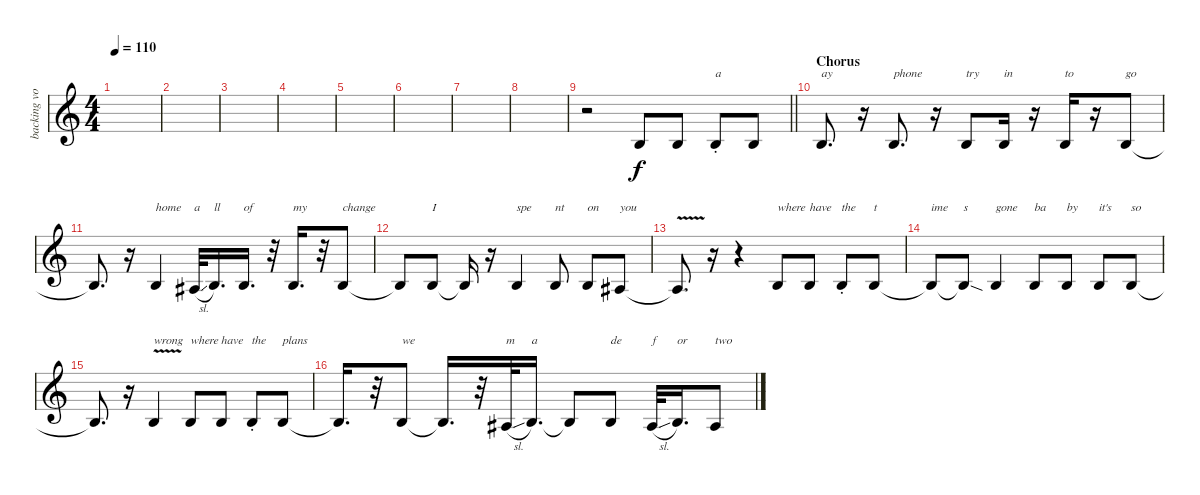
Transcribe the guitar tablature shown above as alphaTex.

\track ("backing vocals" "backing vo") {instrument lead2sawtooth}
\staff {score}
\tuning (E4 B3 G3 D3 A2 E2) {hide}
\ts (4 4)
\tempo 110
\clef g2
\ks c
|
|
|
|
|
|
|
|
\barLineRight lightlight
r.2 4.3.8 4.3.8 4.3{st}.8{txt "a"} 4.3.8 |
\section ("" "Chorus")
4.3.8{d txt "ay"} r.16 4.3.8{d txt "phone"} r.16 4.3.8{txt "try"} 4.3.16{txt "in"} r.16 4.3.16{txt "to"} r.16 4.3.8{txt "go"} |
4.3{t}.8{d} r.16 4.3.4{txt "home"} 3.3{sl}.32{txt "a"} 4.3.16{d txt "ll"} 4.3.16{d txt "of"} r.32 4.3.16{d txt "my"} r.32 4.3.8{txt "change"} |
4.3{t}.8 4.3.8{txt "I"} 4.3{t}.16 r.16 4.3.4{txt "spe"} 4.3.8{txt "nt"} 4.3.8{txt "on"} 3.3.8{txt "you"} |
3.3{v t}.8{d} r.16 r.4 4.3.8{txt "where"} 4.3.8{txt "have"} 4.3{st}.8{txt "the"} 4.3.8{txt "t"} |
4.3{t}.8{txt "ime"} 4.3{sod t}.8{txt "s"} 4.3.4{txt "gone"} 4.3.8{txt "ba"} 4.3.8{txt "by"} 4.3.8{txt "it's"} 4.3.8{txt "so"} |
4.3{t}.8{d} r.16 4.3{v}.4{txt "wrong"} 4.3.8{txt "where"} 4.3.8{txt "have"} 4.3{st}.8{txt "the"} 4.3.8{txt "plans"} |
4.3{t}.16{d} r.32 4.3.8{txt "we"} 4.3{t}.16{d} r.32 3.3{sl}.32{txt "m"} 4.3.16{d txt "a"} 4.3{t}.8 4.3.8{txt "de"} 3.3{sl}.32{txt "f"} 4.3.16{d txt "or"} 3.3.8{txt "two"}
